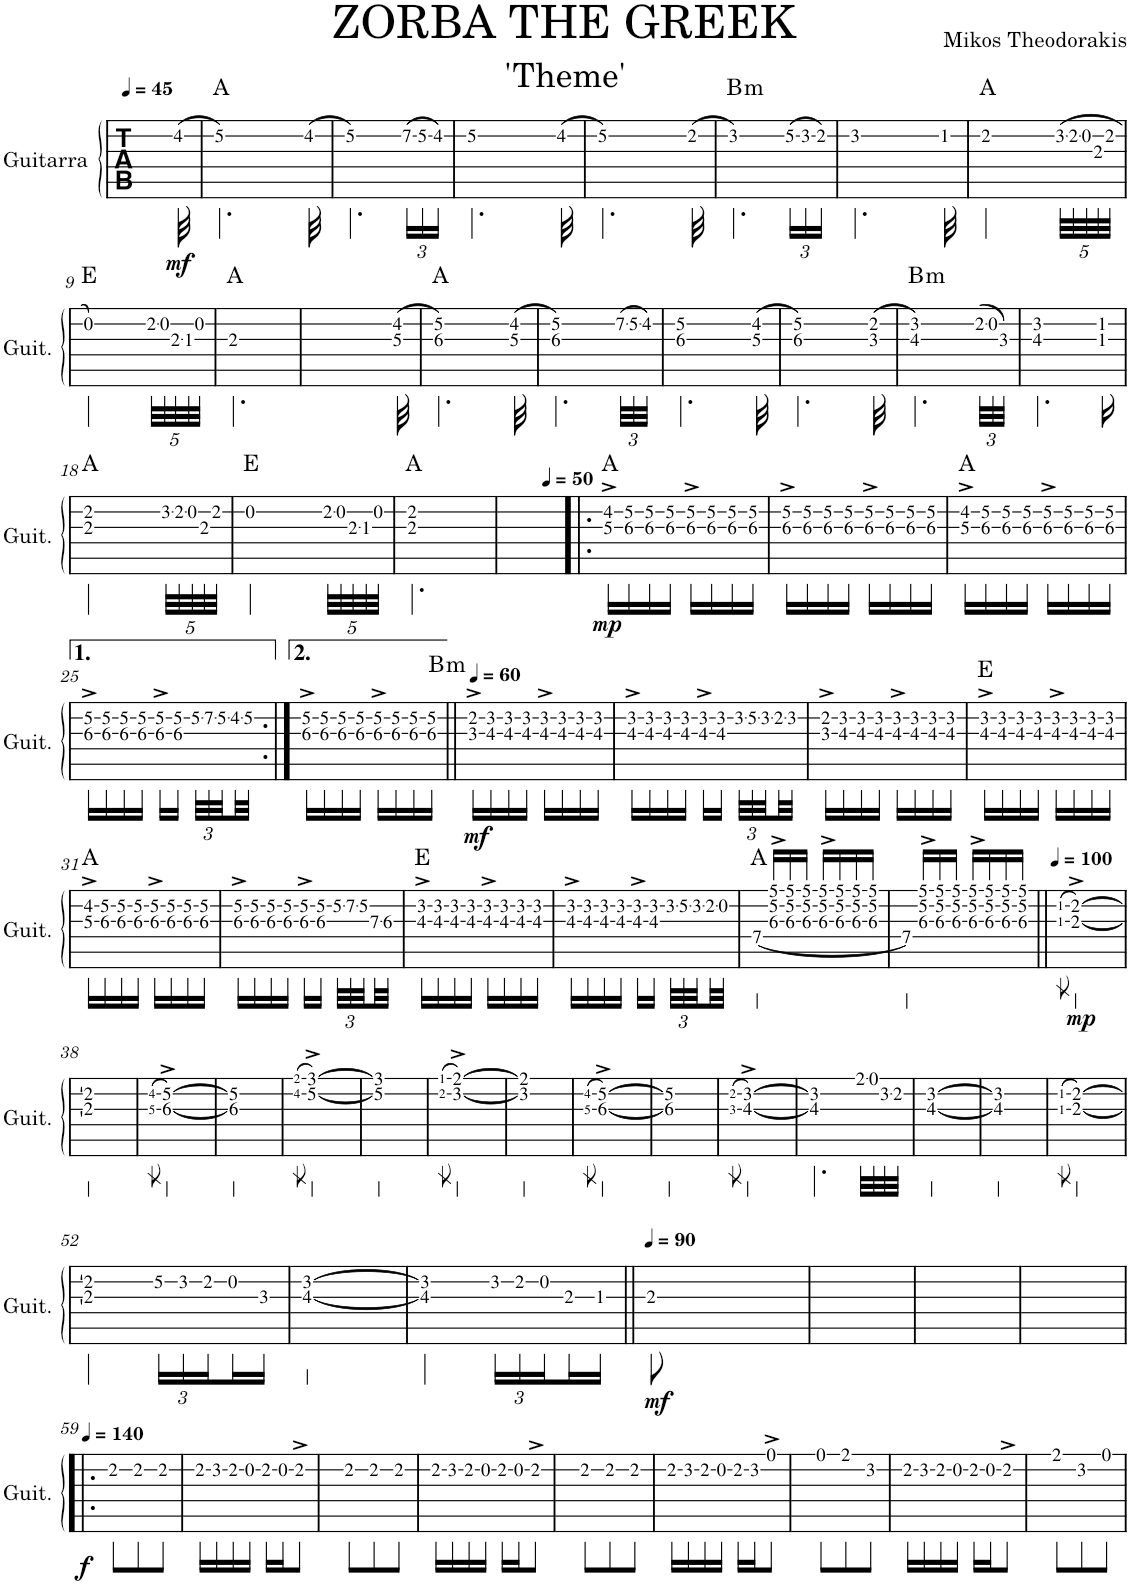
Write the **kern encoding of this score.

**kern	**dynam	**harte
*part1	*part1	*part1
*staff1	*staff1	*
*I"Guitarra	*	*
*I'Guit.	*	*
*stria6	*	*
*	*	*
*k[f#c#g#]	*	*
*M2/4	*	*
*MM45	*	*
=1	=1	=1
32r	.	.
!	!LO:DY:b	!
(32d#X\	mf	.
=2	=2	=2
4.e\)	.	A:maj
16r	.	.
32r	.	.
(32d#X\	.	.
=3	=3	=3
4.e\)	.	.
*Xbrackettup	*	*
(24f#\LL	.	.
24e\	.	.
24d#X\JJ)	.	.
=4	=4	=4
4.e\	.	.
16r	.	.
32r	.	.
(32d#X\	.	.
=5	=5	=5
4.e\)	.	.
16r	.	.
32r	.	.
(32c#\	.	.
=6	=6	=6
!	!	!LO:H:kt=m
4.d\)	.	B:min
(24e\LL	.	.
24d\	.	.
24c#\JJ)	.	.
=7	=7	=7
4.d\	.	.
16r	.	.
32r	.	.
32cn\	.	.
=8	=8	=8
4c#\	.	A:maj
8r	.	.
(40d\LLL	.	.
40c#\	.	.
40B\	.	.
40A\	.	.
40c#\JJJ	.	.
!!LO:LB:g=z
=9	=9	=9
4B\)	.	E:maj
8r	.	.
40c#\LLL	.	.
40B\	.	.
40A\	.	.
40G#\	.	.
40B\JJJ	.	.
=10	=10	=10
4.A\	.	A:maj
8r	.	.
=11	=11	=11
4r	.	.
8r	.	.
16r	.	.
32r	.	.
(32B#X\ 32d#X\	.	.
=12	=12	=12
4.c#\ 4.e\)	.	A:maj
16r	.	.
32r	.	.
(32B#X\ 32d#X\	.	.
=13	=13	=13
4.c#\ 4.e\)	.	.
16r	.	.
(48f#\LLL	.	.
48e\	.	.
48d#X\JJJ)	.	.
=14	=14	=14
4.c#\ 4.e\	.	.
16r	.	.
32r	.	.
(32B#X\ 32d#X\	.	.
=15	=15	=15
4.c#\ 4.e\)	.	.
16r	.	.
32r	.	.
(32A#X\ 32c#\	.	.
=16	=16	=16
!	!	!LO:H:kt=m
4.B\ 4.d\)	.	B:min
16r	.	.
(48c#\LLL	.	.
48B\	.	.
48A#X\JJJ)	.	.
=17	=17	=17
4.B\ 4.d\	.	.
16r	.	.
16G#\ 16cn\	.	.
!!LO:LB:g=z
=18	=18	=18
4A\ 4c#\	.	A:maj
8r	.	.
40d\LLL	.	.
40c#\	.	.
40B\	.	.
40A\	.	.
40c#\JJJ	.	.
=19	=19	=19
4B\	.	E:maj
8r	.	.
40c#\LLL	.	.
40B\	.	.
40A\	.	.
40G#\	.	.
40B\JJJ	.	.
=20	=20	=20
4.A\ 4.c#\	.	A:maj
8r	.	.
=21	=21	=21
2r	.	.
=22!|:	=22!|:	=22!|:
*MM50	*	*
!	!LO:DY:b	!
16B#X\^ 16d#X\^LL	mp	A:maj
16c#\ 16e\	.	.
16c#\ 16e\	.	.
16c#\ 16e\JJ	.	.
16c#\^ 16e\^LL	.	.
16c#\ 16e\	.	.
16c#\ 16e\	.	.
16c#\ 16e\JJ	.	.
=23	=23	=23
16c#\^ 16e\^LL	.	.
16c#\ 16e\	.	.
16c#\ 16e\	.	.
16c#\ 16e\JJ	.	.
16c#\^ 16e\^LL	.	.
16c#\ 16e\	.	.
16c#\ 16e\	.	.
16c#\ 16e\JJ	.	.
=24	=24	=24
16B#X\^ 16d#X\^LL	.	A:maj
16c#\ 16e\	.	.
16c#\ 16e\	.	.
16c#\ 16e\JJ	.	.
16c#\^ 16e\^LL	.	.
16c#\ 16e\	.	.
16c#\ 16e\	.	.
16c#\ 16e\JJ	.	.
!!LO:LB:g=z
=25	=25	=25
16c#\^ 16e\^LL	.	.
16c#\ 16e\	.	.
16c#\ 16e\	.	.
16c#\ 16e\JJ	.	.
16c#\^ 16e\^LL	.	.
16c#\ 16e\JJ	.	.
48e\LLL	.	.
48f#\	.	.
48e\JJ	.	.
32d#X\LL	.	.
32e\JJJ	.	.
=26:|!	=26:|!	=26:|!
16c#\^ 16e\^LL	.	.
16c#\ 16e\	.	.
16c#\ 16e\	.	.
16c#\ 16e\JJ	.	.
16c#\^ 16e\^LL	.	.
16c#\ 16e\	.	.
16c#\ 16e\	.	.
16c#\ 16e\JJ	.	.
=27||	=27||	=27||
*MM60	*	*
!	!LO:DY:b	!LO:H:kt=m
16A#X\^ 16c#\^LL	mf	B:min
16B\ 16d\	.	.
16B\ 16d\	.	.
16B\ 16d\JJ	.	.
16B\^ 16d\^LL	.	.
16B\ 16d\	.	.
16B\ 16d\	.	.
16B\ 16d\JJ	.	.
=28	=28	=28
16B\^ 16d\^LL	.	.
16B\ 16d\	.	.
16B\ 16d\	.	.
16B\ 16d\JJ	.	.
16B\^ 16d\^LL	.	.
16B\ 16d\JJ	.	.
48d\LLL	.	.
48e\	.	.
48d\JJ	.	.
32c#\LL	.	.
32d\JJJ	.	.
=29	=29	=29
16A#X\^ 16c#\^LL	.	.
16B\ 16d\	.	.
16B\ 16d\	.	.
16B\ 16d\JJ	.	.
16B\^ 16d\^LL	.	.
16B\ 16d\	.	.
16B\ 16d\	.	.
16B\ 16d\JJ	.	.
=30	=30	=30
16B\^ 16d\^LL	.	E:maj
16B\ 16d\	.	.
16B\ 16d\	.	.
16B\ 16d\JJ	.	.
16B\^ 16d\^LL	.	.
16B\ 16d\	.	.
16B\ 16d\	.	.
16B\ 16d\JJ	.	.
!!LO:LB:g=z
=31	=31	=31
16B#X\^ 16d#X\^LL	.	A:maj
16c#\ 16e\	.	.
16c#\ 16e\	.	.
16c#\ 16e\JJ	.	.
16c#\^ 16e\^LL	.	.
16c#\ 16e\	.	.
16c#\ 16e\	.	.
16c#\ 16e\JJ	.	.
=32	=32	=32
16c#\^ 16e\^LL	.	.
16c#\ 16e\	.	.
16c#\ 16e\	.	.
16c#\ 16e\JJ	.	.
16c#\^ 16e\^LL	.	.
16c#\ 16e\JJ	.	.
48e\LLL	.	.
48f#\	.	.
48e\JJ	.	.
32d\LL	.	.
32c#\JJJ	.	.
=33	=33	=33
16B\^ 16d\^LL	.	E:maj
16B\ 16d\	.	.
16B\ 16d\	.	.
16B\ 16d\JJ	.	.
16B\^ 16d\^LL	.	.
16B\ 16d\	.	.
16B\ 16d\	.	.
16B\ 16d\JJ	.	.
=34	=34	=34
16B\^ 16d\^LL	.	.
16B\ 16d\	.	.
16B\ 16d\	.	.
16B\ 16d\JJ	.	.
16B\^ 16d\^LL	.	.
16B\ 16d\JJ	.	.
48d\LLL	.	.
48e\	.	.
48d\JJ	.	.
32c#\LL	.	.
32B\JJJ	.	.
=35	=35	=35
*^	*	*
16r	[2A\	.	A:maj
16c#/^ 16e/^ 16a/^LL	.	.	.
16c#/ 16e/ 16a/	.	.	.
16c#/ 16e/ 16a/JJ	.	.	.
16c#/^ 16e/^ 16a/^LL	.	.	.
16c#/ 16e/ 16a/	.	.	.
16c#/ 16e/ 16a/	.	.	.
16c#/ 16e/ 16a/JJ	.	.	.
=36	=36	=36	=36
16r	2A\]	.	.
16c#/^ 16e/^ 16a/^LL	.	.	.
16c#/ 16e/ 16a/	.	.	.
16c#/ 16e/ 16a/JJ	.	.	.
16c#/^ 16e/^ 16a/^LL	.	.	.
16c#/ 16e/ 16a/	.	.	.
16c#/ 16e/ 16a/	.	.	.
16c#/ 16e/ 16a/JJ	.	.	.
*v	*v	*	*
=37||	=37||	=37||
*MM100	*	*
(8qG#\ 8qB#X\	.	.
!	!LO:DY:b	!
[2A\^ [2c#\^)	mp	.
!!LO:LB:g=z
=38	=38	=38
2A\] 2c#\]	.	.
=39	=39	=39
(8qB#X\ 8qd#X\	.	.
[2c#\^ [2e\^)	.	.
=40	=40	=40
2c#\] 2e\]	.	.
=41	=41	=41
(8qd#X\ 8qf#\	.	.
[2e\^ [2gn\^)	.	.
=42	=42	=42
2e\] 2g\]	.	.
=43	=43	=43
(8qc#\ 8qe#X\	.	.
[2d\^ [2f#\^)	.	.
=44	=44	=44
2d\] 2f#\]	.	.
=45	=45	=45
(8qB#X\ 8qd#X\	.	.
[2c#\^ [2e\^)	.	.
=46	=46	=46
2c#\] 2e\]	.	.
=47	=47	=47
(8qA#X\ 8qc#\	.	.
[2B\^ [2d\^)	.	.
=48	=48	=48
4.B\] 4.d\]	.	.
32f#\LLL	.	.
32e\	.	.
32d\	.	.
32c#\JJJ	.	.
=49	=49	=49
[2B\ [2d\	.	.
=50	=50	=50
2B\] 2d\]	.	.
=51	=51	=51
(8qG#\ 8qB#X\	.	.
[2A\ [2c#\)	.	.
!!LO:LB:g=z
=52	=52	=52
4A\] 4c#\]	.	.
24e\LL	.	.
24d\	.	.
24c#\	.	.
16B\	.	.
16A#X\JJ	.	.
=53	=53	=53
[2B\ [2d\	.	.
=54	=54	=54
4B\] 4d\]	.	.
24d\LL	.	.
24c#\	.	.
24B\	.	.
16A\	.	.
16G#\JJ	.	.
=55||	=55||	=55||
*MM90	*	*
!	!LO:DY:b	!
8A\	mf	.
8r	.	.
4r	.	.
=56	=56	=56
2r	.	.
=57	=57	=57
2r	.	.
=58	=58	=58
2r	.	.
!!LO:LB:g=z
=59!|:	=59!|:	=59!|:
*MM140	*	*
!	!LO:DY:b	!
8r	f	.
8c#\L	.	.
8c#\	.	.
8c#\J	.	.
=60	=60	=60
16c#\LL	.	.
16d\	.	.
16c#\	.	.
16B\JJ	.	.
16c#\LL	.	.
16B\J	.	.
8c#^>\J	.	.
=61	=61	=61
8r	.	.
8c#\L	.	.
8c#\	.	.
8c#\J	.	.
=62	=62	=62
16c#\LL	.	.
16d\	.	.
16c#\	.	.
16B\JJ	.	.
16c#\LL	.	.
16B\J	.	.
8c#^>\J	.	.
=63	=63	=63
8r	.	.
8c#\L	.	.
8c#\	.	.
8c#\J	.	.
=64	=64	=64
16c#\LL	.	.
16d\	.	.
16c#\	.	.
16B\JJ	.	.
16c#\LL	.	.
16d\J	.	.
8e^\J	.	.
=65	=65	=65
8r	.	.
8e\L	.	.
8f#\	.	.
8d\J	.	.
=66	=66	=66
16c#\LL	.	.
16d\	.	.
16c#\	.	.
16B\JJ	.	.
16c#\LL	.	.
16B\J	.	.
8c#^>\J	.	.
=67	=67	=67
8r	.	.
8f#\L	.	.
8d\	.	.
8e\J	.	.
=	=	=
*-	*-	*-
